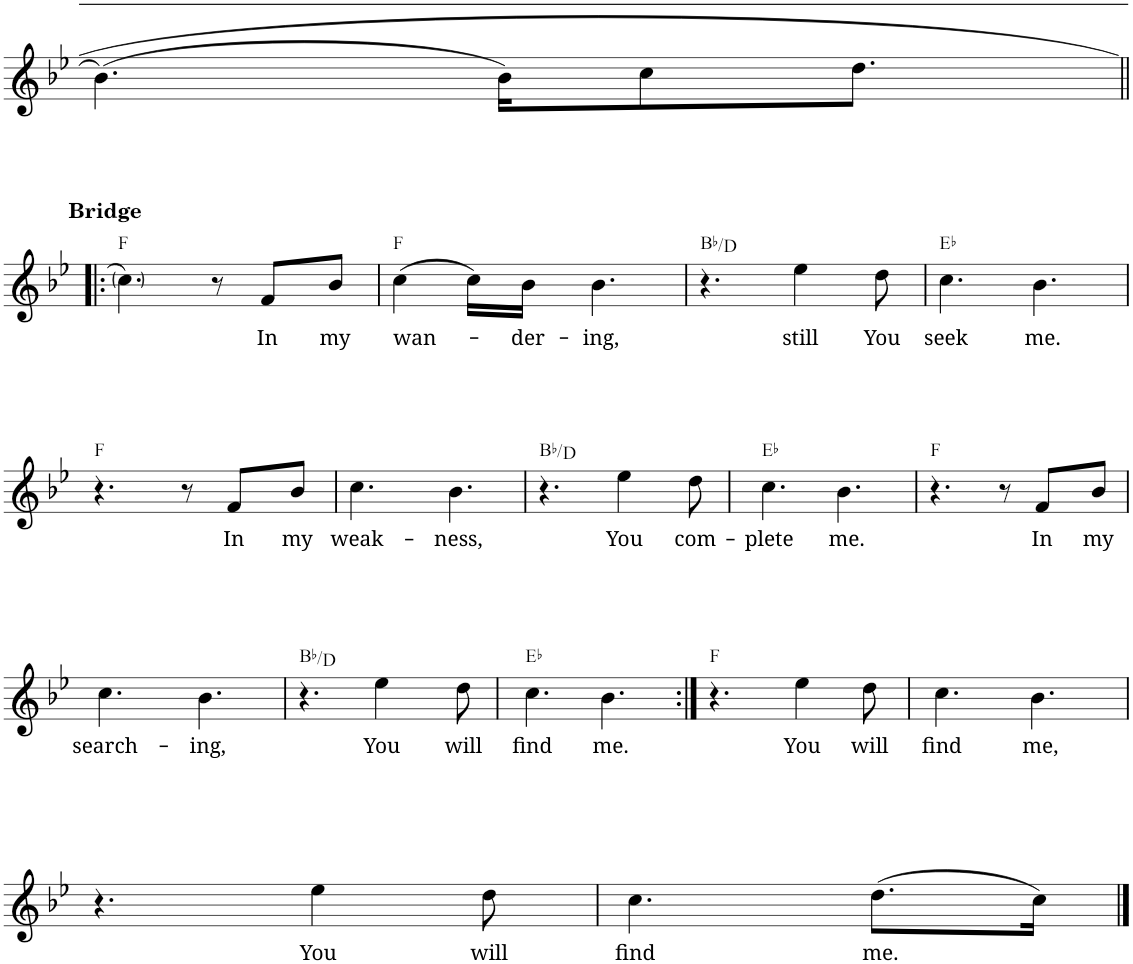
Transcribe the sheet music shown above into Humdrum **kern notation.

**kern	**text	**harte
*part1	*part1	*part1
*staff1	*staff1	*
*I"Piano	*	*
*I'Pno.	*	*
!!LO:PB:g=z
*clefG2	*	*
*k[b-e-]	*	*
*M6/8	*	*
=36	=36	=36
(4.b-\	.	.
16b-\KL)	.	.
8cc\	.	.
8.dd\J	.	.
!!LO:LB:g=z
=37!|:	=37!|:	=37!|:
4.cc\	.	F:maj
8r	.	.
!LO:TX:a:B:t=Bridge	!	!
!	!LO:LY:b	!
8f/L	In	.
!	!LO:LY:b	!
8b-/J	my	.
=38	=38	=38
!	!LO:LY:b	!
(4cc\	wan-	F:maj
16cc\LL)	.	.
!	!LO:LY:b	!
16b-\JJ	-der-	.
!	!LO:LY:b	!
4.b-\	-ing,	.
=39	=39	=39
4.r	.	Bb:maj/3
!	!LO:LY:b	!
4ee-\	still	.
!	!LO:LY:b	!
8dd\	You	.
=40	=40	=40
!	!LO:LY:b	!
4.cc\	seek	Eb:maj
!	!LO:LY:b	!
4.b-\	me.	.
!!LO:LB:g=z
=41	=41	=41
4.r	.	F:maj
8r	.	.
!	!LO:LY:b	!
8f/L	In	.
!	!LO:LY:b	!
8b-/J	my	.
=42	=42	=42
!	!LO:LY:b	!
4.cc\	weak-	.
!	!LO:LY:b	!
4.b-\	-ness,	.
=43	=43	=43
4.r	.	Bb:maj/3
!	!LO:LY:b	!
4ee-\	You	.
!	!LO:LY:b	!
8dd\	com-	.
=44	=44	=44
!	!LO:LY:b	!
4.cc\	-plete	Eb:maj
!	!LO:LY:b	!
4.b-\	me.	.
=45	=45	=45
4.r	.	F:maj
8r	.	.
!	!LO:LY:b	!
8f/L	In	.
!	!LO:LY:b	!
8b-/J	my	.
!!LO:LB:g=z
=46	=46	=46
!	!LO:LY:b	!
4.cc\	search-	.
!	!LO:LY:b	!
4.b-\	-ing,	.
=47	=47	=47
4.r	.	Bb:maj/3
!	!LO:LY:b	!
4ee-\	You	.
!	!LO:LY:b	!
8dd\	will	.
=48	=48	=48
!	!LO:LY:b	!
4.cc\	find	Eb:maj
!	!LO:LY:b	!
4.b-\	me.	.
=49:|!	=49:|!	=49:|!
4.r	.	F:maj
!	!LO:LY:b	!
4ee-\	You	.
!	!LO:LY:b	!
8dd\	will	.
=50	=50	=50
!	!LO:LY:b	!
4.cc\	find	.
!	!LO:LY:b	!
4.b-\	me,	.
!!LO:LB:g=z
=51	=51	=51
4.r	.	.
!	!LO:LY:b	!
4ee-\	You	.
!	!LO:LY:b	!
8dd\	will	.
=52	=52	=52
!	!LO:LY:b	!
4.cc\	find	.
!	!LO:LY:b	!
(8.dd\L	me.	.
16cc\Jk)	.	.
==	==	==
*-	*-	*-
